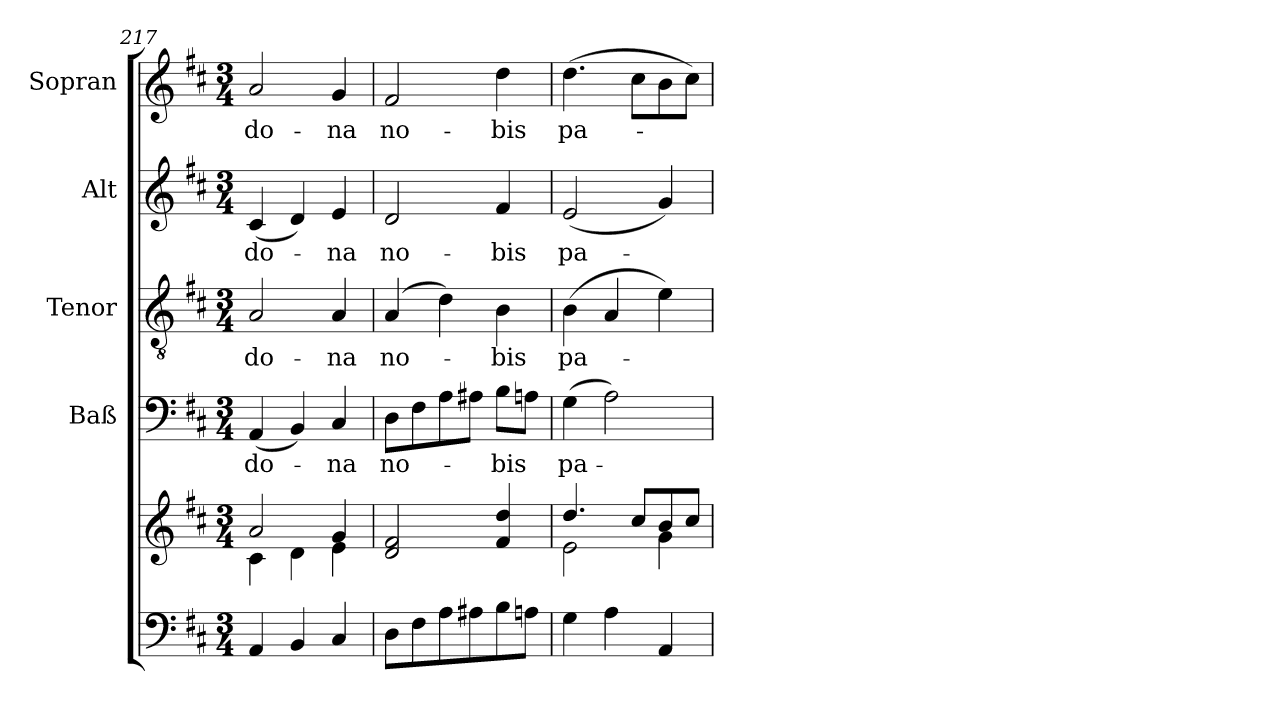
**kern	**kern	**kern	**text	**kern	**text	**kern	**text	**kern	**text
*part5	*part5	*part4	*part4	*part3	*part3	*part2	*part2	*part1	*part1
*staff6	*staff5	*staff4	*staff4	*staff3	*staff3	*staff2	*staff2	*staff1	*staff1
*	*	*I"Baß	*	*I"Tenor	*	*I"Alt	*	*I"Sopran	*
!!LO:LB:g=z
*clefF4	*clefG2	*clefF4	*	*clefGv2	*	*clefG2	*	*clefG2	*
*k[f#c#]	*k[f#c#]	*k[f#c#]	*	*k[f#c#]	*	*k[f#c#]	*	*k[f#c#]	*
*D:	*D:	*D:	*	*D:	*	*D:	*	*D:	*
*M3/4	*M3/4	*M3/4	*	*M3/4	*	*M3/4	*	*M3/4	*
=217	=217	=217	=217	=217	=217	=217	=217	=217	=217
*	*^	*	*	*	*	*	*	*	*
!	!	!	!	!LO:LY:b	!	!LO:LY:b	!	!LO:LY:b	!	!LO:LY:b
4AA/	2a/	4c#\	(<4AA/	do-	2A/	do-	(<4c#/	do-	2a/	do-
4BB/	.	4d\	4BB/)	.	.	.	4d/)	.	.	.
!	!	!	!	!LO:LY:b	!	!LO:LY:b	!	!LO:LY:b	!	!LO:LY:b
4C#/	4g/	4e\	4C#/	-na	4A/	-na	4e/	-na	4g/	-na
=218	=218	=218	=218	=218	=218	=218	=218	=218	=218	=218
!	!	!	!	!LO:LY:b	!	!LO:LY:b	!	!LO:LY:b	!	!LO:LY:b
*	*v	*v	*	*	*	*	*	*	*	*
8D\L	2d/ 2f#/	8D\L	no-	(4A/	no-	2d/	no-	2f#/	no-
8F#\	.	8F#\	.	.	.	.	.	.	.
8A\	.	8A\	.	4d\)	.	.	.	.	.
8A#X\	.	8A#X\J	.	.	.	.	.	.	.
!	!	!	!LO:LY:b	!	!LO:LY:b	!	!LO:LY:b	!	!LO:LY:b
8B\	4f#/ 4dd/	8B\L	-bis	4B\	-bis	4f#/	-bis	4dd\	-bis
8An\J	.	8An\J	.	.	.	.	.	.	.
=219	=219	=219	=219	=219	=219	=219	=219	=219	=219
*	*^	*	*	*	*	*	*	*	*
!	!	!	!	!LO:LY:b	!	!LO:LY:b	!	!LO:LY:b	!	!LO:LY:b
4G\	4.dd/	2e\	(>4G\	pa-	(>4B\	pa-	(2e/	pa-	(>4.dd\	pa-
4A\	.	.	2A\)	.	4A/	.	.	.	.	.
.	8cc#/L	.	.	.	.	.	.	.	8cc#\L	.
4AA/	8b/	4g\	.	.	4e\)	.	4g/)	.	8b\	.
.	8cc#/J	.	.	.	.	.	.	.	8cc#\J)	.
*	*v	*v	*	*	*	*	*	*	*	*
=	=	=	=	=	=	=	=	=	=
*-	*-	*-	*-	*-	*-	*-	*-	*-	*-
